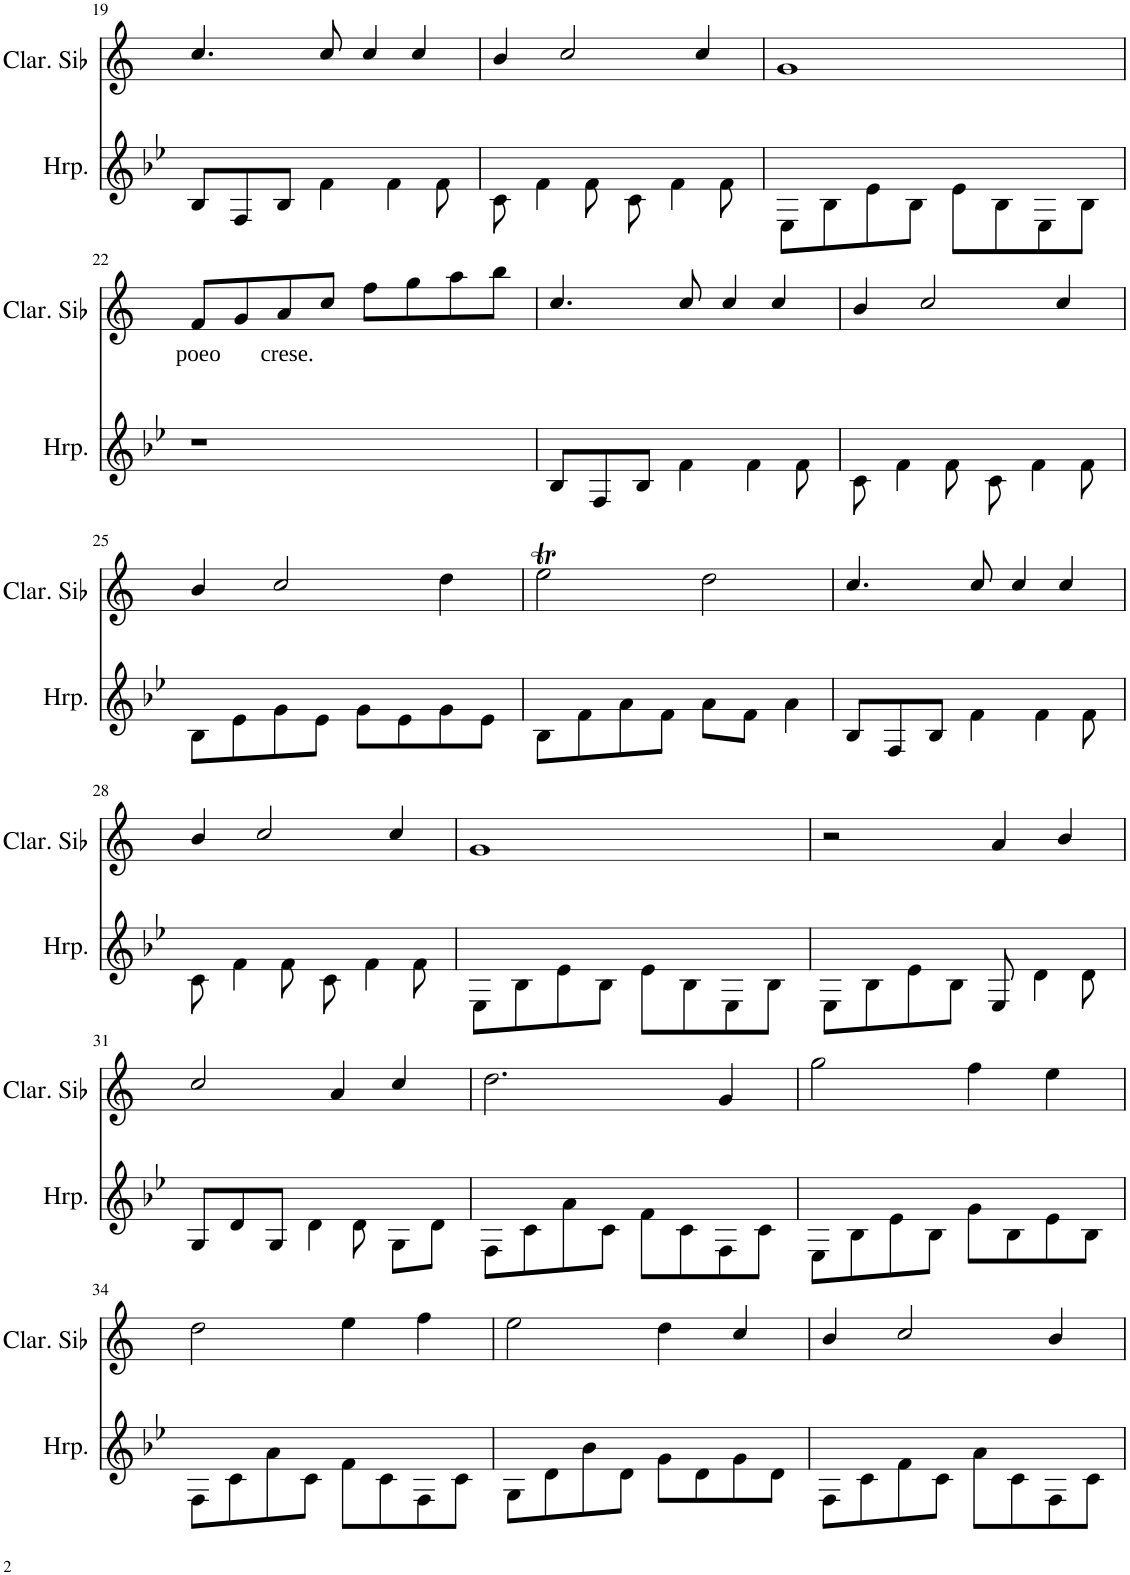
**kern	**kern	**text
*part2	*part1	*part1
*staff2	*staff1	*staff1
*I"Harpe	*I"Clarinette en Sib	*
*I'Hrp.	*I'Clar. Sib	*
!!LO:PB:g=z
*clefG2	*clefG2	*
*	*Trd1c2	*
*k[b-e-]	*k[]	*
*M4/4	*M4/4	*
=19	=19	=19
8B-/L	4.cc/	.
8F/	.	.
8B-/J	.	.
4f\	8cc/	.
.	4cc/	.
4f\	.	.
.	4cc/	.
8f\	.	.
=20	=20	=20
8c\	4b/	.
4f\	.	.
.	2cc/	.
8f\	.	.
8c\	.	.
4f\	.	.
.	4cc/	.
8f\	.	.
=21	=21	=21
8E-\L	1g	.
8B-\	.	.
8e-\	.	.
8B-\J	.	.
8e-\L	.	.
8B-\	.	.
8E-\	.	.
8B-\J	.	.
!!LO:LB:g=z
=22	=22	=22
!	!	!LO:LY:b
1r	8f/L	poeo
.	8g/	.
!	!	!LO:LY:b
.	8a/	crese.
.	8cc/J	.
.	8ff\L	.
.	8gg\	.
.	8aa\	.
.	8bb\J	.
=23	=23	=23
8B-/L	4.cc/	.
8F/	.	.
8B-/J	.	.
4f\	8cc/	.
.	4cc/	.
4f\	.	.
.	4cc/	.
8f\	.	.
=24	=24	=24
8c\	4b/	.
4f\	.	.
.	2cc/	.
8f\	.	.
8c\	.	.
4f\	.	.
.	4cc/	.
8f\	.	.
!!LO:LB:g=z
=25	=25	=25
8B-\L	4b/	.
8e-\	.	.
8g\	2cc/	.
8e-\J	.	.
8g\L	.	.
8e-\	.	.
8g\	4dd\	.
8e-\J	.	.
=26	=26	=26
8B-\L	2eet\	.
8f\	.	.
8a\	.	.
8f\J	.	.
8a\L	2dd\	.
8f\J	.	.
4a\	.	.
=27	=27	=27
8B-/L	4.cc/	.
8F/	.	.
8B-/J	.	.
4f\	8cc/	.
.	4cc/	.
4f\	.	.
.	4cc/	.
8f\	.	.
!!LO:LB:g=z
=28	=28	=28
8c\	4b/	.
4f\	.	.
.	2cc/	.
8f\	.	.
8c\	.	.
4f\	.	.
.	4cc/	.
8f\	.	.
=29	=29	=29
8E-\L	1g	.
8B-\	.	.
8e-\	.	.
8B-\J	.	.
8e-\L	.	.
8B-\	.	.
8E-\	.	.
8B-\J	.	.
=30	=30	=30
8E-\L	2r	.
8B-\	.	.
8e-\	.	.
8B-\J	.	.
8E-/	4a/	.
4d\	.	.
.	4b/	.
8d\	.	.
!!LO:LB:g=z
=31	=31	=31
8G/L	2cc/	.
8d/	.	.
8G/J	.	.
4d\	.	.
.	4a/	.
8d\	.	.
8G\L	4cc/	.
8d\J	.	.
=32	=32	=32
8F\L	2.dd\	.
8c\	.	.
8a\	.	.
8c\J	.	.
8f\L	.	.
8c\	.	.
8F\	4g/	.
8c\J	.	.
=33	=33	=33
8E-\L	2gg\	.
8B-\	.	.
8e-\	.	.
8B-\J	.	.
8g\L	4ff\	.
8B-\	.	.
8e-\	4ee\	.
8B-\J	.	.
!!LO:LB:g=z
=34	=34	=34
8F\L	2dd\	.
8c\	.	.
8a\	.	.
8c\J	.	.
8f\L	4ee\	.
8c\	.	.
8F\	4ff\	.
8c\J	.	.
=35	=35	=35
8G\L	2ee\	.
8d\	.	.
8b-\	.	.
8d\J	.	.
8g\L	4dd\	.
8d\	.	.
8g\	4cc/	.
8d\J	.	.
=36	=36	=36
8F\L	4b/	.
8c\	.	.
8f\	2cc/	.
8c\J	.	.
8a\L	.	.
8c\	.	.
8F\	4b/	.
8c\J	.	.
=	=	=
*-	*-	*-
